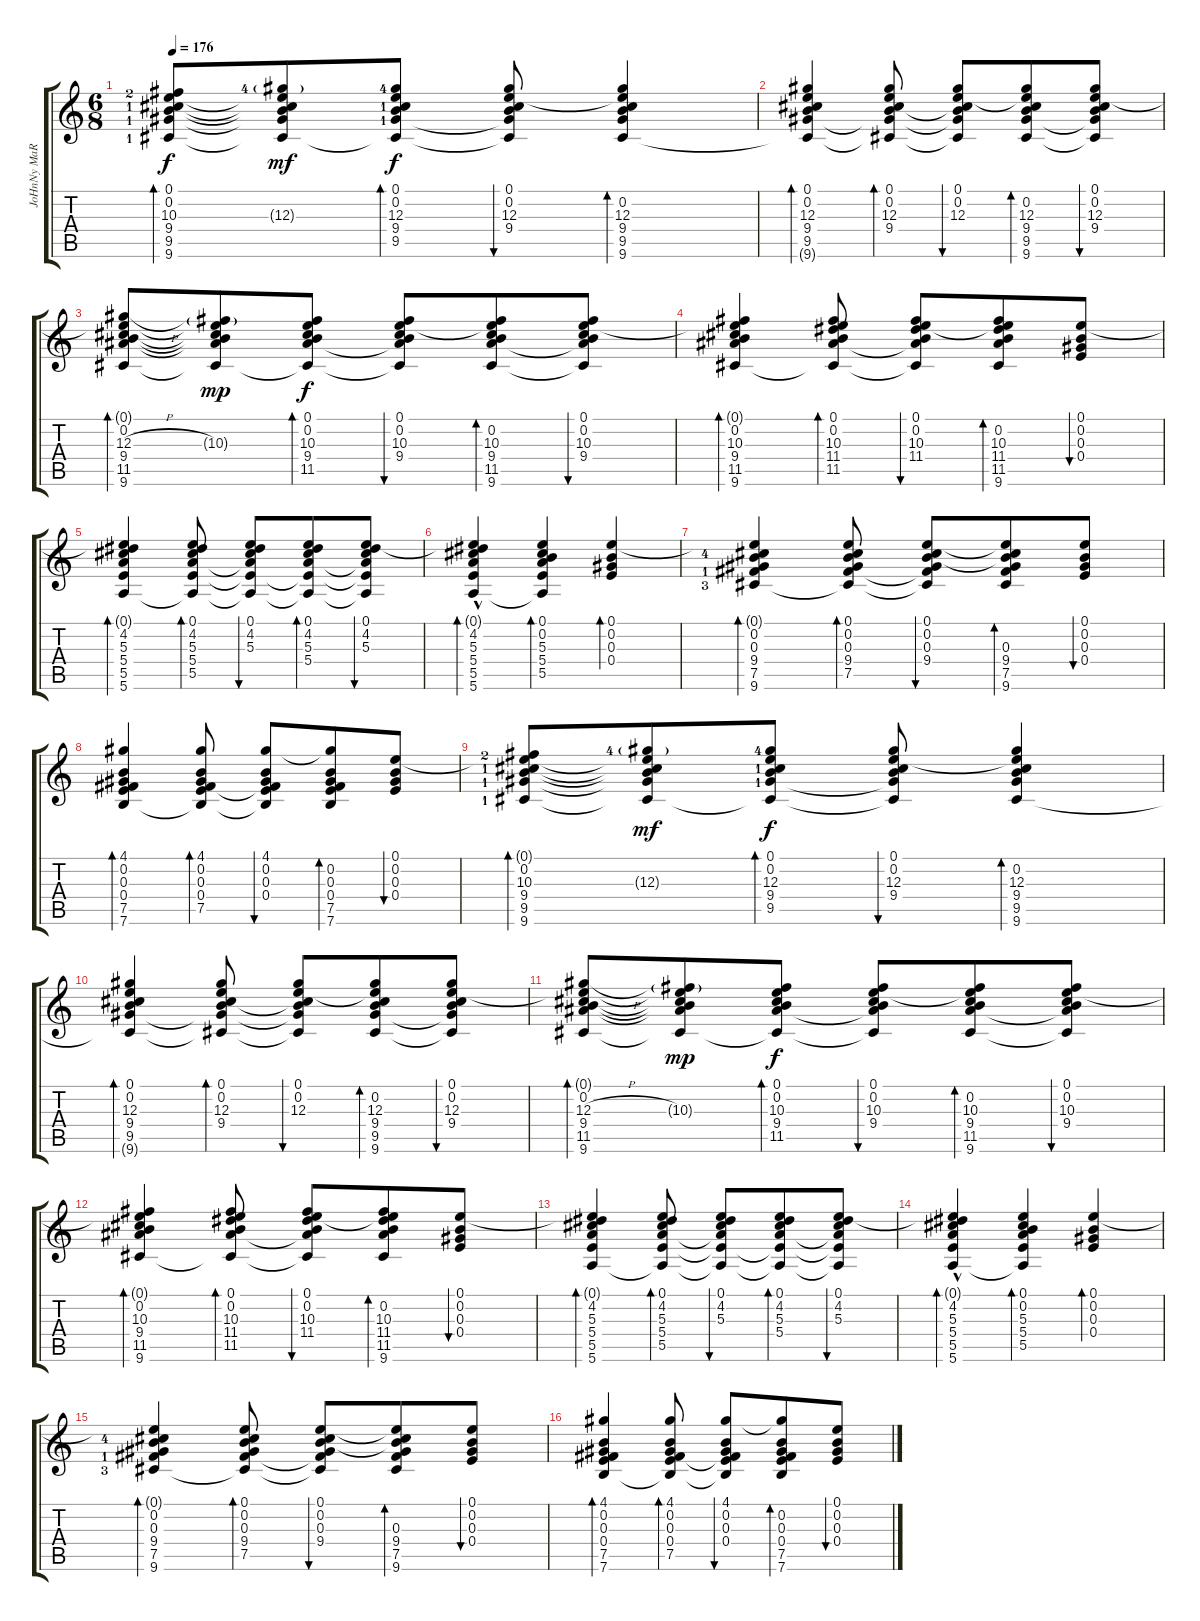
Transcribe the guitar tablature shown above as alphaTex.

\track ("JoHnNy MaRr" "JoHnNy MaR") {instrument acousticguitarsteel}
\staff {score tabs}
\tuning (E4 B3 Ab3 E3 B2 E2) {hide}
\ts (6 8)
\tempo 176
\clef g2
\ks c
(0.1{t} 0.2 10.3{lf 3} 9.4{lf 2} 9.5{lf 2} 9.6{lf 2}).8{bd 60 dy f volume 15} (0.1{t} 0.2{t} 12.3{g lf 5} 9.4{t} 9.5{t} 9.6{t}).8{dy mf volume 14} (0.1 0.2 12.3{lf 5} 9.4{lf 2} 9.5{lf 2} 9.6{t}).8{bd 60 dy f} (0.1 0.2 12.3 9.4 9.5{t} 9.6{t}).8{bu 60} (0.1{t} 0.2 12.3 9.4 9.5 9.6).4{bd 60} |
(0.1 0.2 12.3 9.4 9.5 9.6{t}).4{bd 60} (0.1 0.2 12.3 9.4 9.5{t} 9.6{t}).8{bd 60} (0.1 0.2 12.3 9.4{t} 9.5{t} 9.6{t}).8{bu 60} (0.1{t} 0.2 12.3 9.4 9.5 9.6).8{bd 60 volume 12} (0.1 0.2 12.3 9.4 9.5{t} 9.6{t}).8{bu 60} |
(0.1{t} 0.2 12.3{h} 9.4 11.5 9.6).8{bd 120 volume 15} (0.1{t} 0.2{t} 10.3{g} 9.4{t} 11.5{t} 9.6{t}).8{dy mp volume 14} (0.1 0.2 10.3 9.4 11.5 9.6{t}).8{bd 60 dy f} (0.1 0.2 10.3 9.4 11.5{t} 9.6{t}).8{bu 60} (0.1{t} 0.2 10.3 9.4 11.5 9.6).8{bd 60} (0.1 0.2 10.3 9.4 11.5{t} 9.6{t}).8{bu 60} |
(0.1{t} 0.2 10.3 9.4 11.5 9.6).4{bd 60} (0.1 0.2 10.3 11.4 11.5 9.6{t}).8{bd 60} (0.1 0.2 10.3 11.4 11.5{t} 9.6{t}).8{bu 60} (0.1{t} 0.2 10.3 11.4 11.5 9.6).8{bd 60} (0.1 0.2 0.3 0.4).8{bu 60} |
(0.1{t} 4.2 5.3 5.4 5.5 5.6).4{bd 120 volume 15} (0.1 4.2 5.3 5.4 5.5 5.6{t}).8{bd 60 volume 14} (0.1 4.2 5.3 5.4{t} 5.5{t} 5.6{t}).8{bu 60} (0.1 4.2 5.3 5.4 5.5{t} 5.6{t}).8{bd 60} (0.1 4.2 5.3 5.4{t} 5.5{t} 5.6{t}).8{bu 60} |
(0.1{hac t} 4.2 5.3 5.4 5.5 5.6).4{bd 60 volume 15} (0.1 0.2 5.3 5.4 5.5 5.6{t}).4{bd 60 volume 14} (0.1 0.2 0.3 0.4).4{bd 60} |
(0.1{t} 0.2 0.3 9.4{lf 5} 7.5{lf 2} 9.6{lf 4}).4{bd 120 volume 15} (0.1 0.2 0.3 9.4 7.5 9.6{t}).8{bd 60 volume 14} (0.1 0.2 0.3 9.4 7.5{t} 9.6{t}).8{bu 60} (0.1{t} 0.2{t} 0.3 9.4 7.5 9.6).8{bd 60} (0.1 0.2 0.3 0.4).8{bu 60} |
(4.1 0.2 0.3 0.4 7.5 7.6).4{bd 120} (4.1 0.2 0.3 0.4 7.5 7.6{t}).8{bd 60} (4.1 0.2 0.3 0.4 7.5{t} 7.6{t}).8{bu 60} (4.1{t} 0.2 0.3 0.4 7.5 7.6).8{bd 60} (0.1 0.2 0.3 0.4).8{bu 60} |
(0.1{t} 0.2 10.3{lf 3} 9.4{lf 2} 9.5{lf 2} 9.6{lf 2}).8{bd 60 volume 15} (0.1{t} 0.2{t} 12.3{g lf 5} 9.4{t} 9.5{t} 9.6{t}).8{dy mf volume 14} (0.1 0.2 12.3{lf 5} 9.4{lf 2} 9.5{lf 2} 9.6{t}).8{bd 60 dy f} (0.1 0.2 12.3 9.4 9.5{t} 9.6{t}).8{bu 60} (0.1{t} 0.2 12.3 9.4 9.5 9.6).4{bd 60} |
(0.1 0.2 12.3 9.4 9.5 9.6{t}).4{bd 60} (0.1 0.2 12.3 9.4 9.5{t} 9.6{t}).8{bd 60} (0.1 0.2 12.3 9.4{t} 9.5{t} 9.6{t}).8{bu 60} (0.1{t} 0.2 12.3 9.4 9.5 9.6).8{bd 60 volume 12} (0.1 0.2 12.3 9.4 9.5{t} 9.6{t}).8{bu 60} |
(0.1{t} 0.2 12.3{h} 9.4 11.5 9.6).8{bd 120 volume 15} (0.1{t} 0.2{t} 10.3{g} 9.4{t} 11.5{t} 9.6{t}).8{dy mp volume 14} (0.1 0.2 10.3 9.4 11.5 9.6{t}).8{bd 60 dy f} (0.1 0.2 10.3 9.4 11.5{t} 9.6{t}).8{bu 60} (0.1{t} 0.2 10.3 9.4 11.5 9.6).8{bd 60} (0.1 0.2 10.3 9.4 11.5{t} 9.6{t}).8{bu 60} |
(0.1{t} 0.2 10.3 9.4 11.5 9.6).4{bd 60} (0.1 0.2 10.3 11.4 11.5 9.6{t}).8{bd 60} (0.1 0.2 10.3 11.4 11.5{t} 9.6{t}).8{bu 60} (0.1{t} 0.2 10.3 11.4 11.5 9.6).8{bd 60} (0.1 0.2 0.3 0.4).8{bu 60} |
(0.1{t} 4.2 5.3 5.4 5.5 5.6).4{bd 120 volume 15} (0.1 4.2 5.3 5.4 5.5 5.6{t}).8{bd 60 volume 14} (0.1 4.2 5.3 5.4{t} 5.5{t} 5.6{t}).8{bu 60} (0.1 4.2 5.3 5.4 5.5{t} 5.6{t}).8{bd 60} (0.1 4.2 5.3 5.4{t} 5.5{t} 5.6{t}).8{bu 60} |
(0.1{hac t} 4.2 5.3 5.4 5.5 5.6).4{bd 60 volume 15} (0.1 0.2 5.3 5.4 5.5 5.6{t}).4{bd 60 volume 14} (0.1 0.2 0.3 0.4).4{bd 60} |
(0.1{t} 0.2 0.3 9.4{lf 5} 7.5{lf 2} 9.6{lf 4}).4{bd 120 volume 15} (0.1 0.2 0.3 9.4 7.5 9.6{t}).8{bd 60 volume 14} (0.1 0.2 0.3 9.4 7.5{t} 9.6{t}).8{bu 60} (0.1{t} 0.2{t} 0.3 9.4 7.5 9.6).8{bd 60} (0.1 0.2 0.3 0.4).8{bu 60} |
(4.1 0.2 0.3 0.4 7.5 7.6).4{bd 120} (4.1 0.2 0.3 0.4 7.5 7.6{t}).8{bd 60} (4.1 0.2 0.3 0.4 7.5{t} 7.6{t}).8{bu 60} (4.1{t} 0.2 0.3 0.4 7.5 7.6).8{bd 60} (0.1 0.2 0.3 0.4).8{bu 60}
